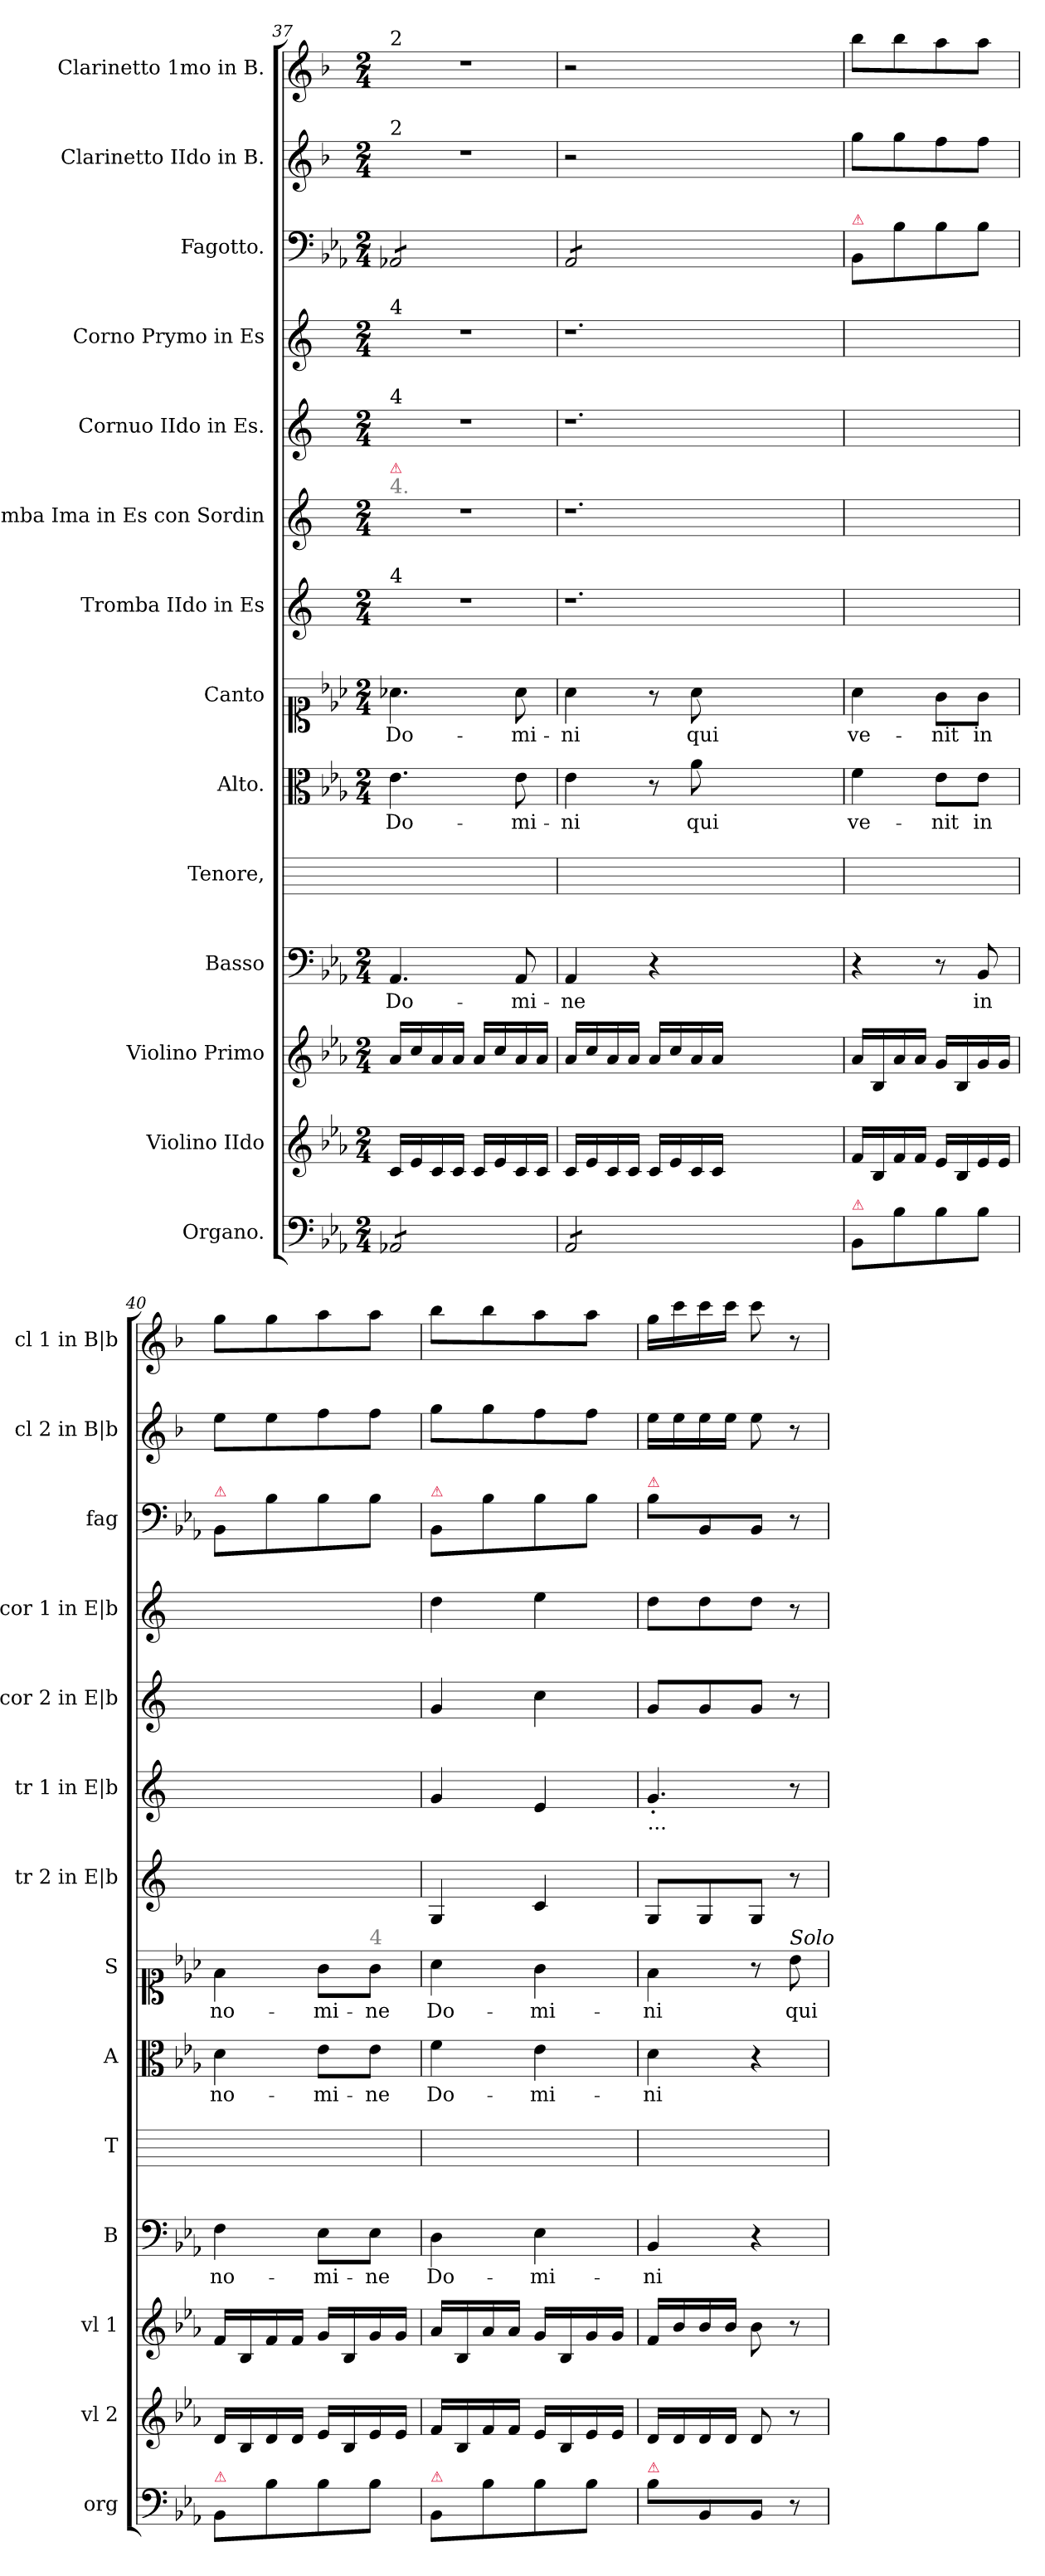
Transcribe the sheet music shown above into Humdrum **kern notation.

**kern	**kern	**kern	**kern	**text	**kern	**kern	**text	**kern	**text	**kern	**kern	**kern	**kern	**kern	**kern	**kern
*part14	*part13	*part12	*part11	*part11	*part10	*part9	*part9	*part8	*part8	*part7	*part6	*part5	*part4	*part3	*part2	*part1
*staff14	*staff13	*staff12	*staff11	*staff11	*staff10	*staff9	*staff9	*staff8	*staff8	*staff7	*staff6	*staff5	*staff4	*staff3	*staff2	*staff1
*I"Organo.	*I"Violino IIdo	*I"Violino Primo	*I"Basso	*	*I"Tenore,	*I"Alto.	*	*I"Canto	*	*I"Tromba IIdo in Es	*I"Tromba Ima in Es con Sordin	*I"Cornuo IIdo in Es.	*I"Corno Prymo in Es	*I"Fagotto.	*I"Clarinetto IIdo in B.	*I"Clarinetto 1mo in B.
*I'org	*I'vl 2	*I'vl 1	*I'B	*	*I'T	*I'A	*	*I'S	*	*I'tr 2 in E|b	*I'tr 1 in E|b	*I'cor 2 in E|b	*I'cor 1 in E|b	*I'fag	*I'cl 2 in B|b	*I'cl 1 in B|b
*clefF4	*clefG2	*clefG2	*clefF4	*	*	*clefC3	*	*clefC1	*	*clefG2	*clefG2	*clefG2	*clefG2	*clefF4	*clefG2	*clefG2
*	*	*	*	*	*	*	*	*	*	*ITrd-2c-3	*ITrd-2c-3	*ITrd5c9	*ITrd5c9	*	*ITrd1c2	*ITrd1c2
*k[b-e-a-]	*k[b-e-a-]	*k[b-e-a-]	*k[b-e-a-]	*	*	*k[b-e-a-]	*	*k[b-e-a-]	*	*k[b-e-a-]	*k[b-e-a-]	*k[b-e-a-]	*k[b-e-a-]	*k[b-e-a-]	*k[b-e-a-]	*k[b-e-a-]
*E-:	*E-:	*E-:	*E-:	*	*	*E-:	*	*E-:	*	*E-:	*E-:	*E-:	*E-:	*E-:	*E-:	*E-:
*M2/4	*M2/4	*M2/4	*M2/4	*	*	*M2/4	*	*M2/4	*	*M2/4	*M2/4	*M2/4	*M2/4	*M2/4	*M2/4	*M2/4
=37	=37	=37	=37	=37	=37	=37	=37	=37	=37	=37	=37	=37	=37	=37	=37	=37
!	!	!	!	!	!	!	!	!	!	!	!	!	!	!	!	!LO:TX:a:t=2
!	!	!	!	!	!	!	!	!	!	!	!	!	!	!	!LO:TX:a:t=2	!
!	!	!	!	!	!	!	!	!	!	!	!	!	!LO:TX:a:t=4	!	!	!
!	!	!	!	!	!	!	!	!	!	!	!	!LO:TX:a:t=4	!	!	!	!
!	!	!	!	!	!	!	!	!	!	!	!LO:TX:a:color=grey:t=4.	!	!	!	!	!
!	!	!	!	!	!	!	!	!	!	!	!LO:TX:a:color=crimson:t=⚠	!	!	!	!	!
!	!	!	!	!	!	!	!	!	!	!LO:TX:a:t=4	!	!	!	!	!	!
*tremolo	*	*	*	*	*	*	*	*	*	*	*	*	*	*	*	*
*	*	*	*	*	*	*	*	*	*	*	*	*	*	*tremolo	*	*
8AA-X/L	16c/LL	16a-/LL	4.AA-/	Do-	2ryy	4.e-\	Do-	4.a-X\	Do-	2r	2r	2r	2r	8AA-X/L	2r	2r
.	16e-/	16cc/	.	.	.	.	.	.	.	.	.	.	.	.	.	.
8AA-X/	16c/	16a-/	.	.	.	.	.	.	.	.	.	.	.	8AA-X/	.	.
.	16c/JJ	16a-/JJ	.	.	.	.	.	.	.	.	.	.	.	.	.	.
8AA-X/	16c/LL	16a-/LL	.	.	.	.	.	.	.	.	.	.	.	8AA-X/	.	.
.	16e-/	16cc/	.	.	.	.	.	.	.	.	.	.	.	.	.	.
8AA-X/J	16c/	16a-/	8AA-/	-mi-	.	8e-\	-mi-	8a-\	-mi-	.	.	.	.	8AA-X/J	.	.
.	16c/JJ	16a-/JJ	.	.	.	.	.	.	.	.	.	.	.	.	.	.
=38	=38	=38	=38	=38	=38	=38	=38	=38	=38	=38	=38	=38	=38	=38	=38	=38
8AA-/L	16c/LL	16a-/LL	4AA-/	-ne	2ryy	4e-\	-ni	4a-\	-ni	1.r	1.r	1.r	1.r	8AA-/L	2r	2r
.	16e-/	16cc/	.	.	.	.	.	.	.	.	.	.	.	.	.	.
8AA-/	16c/	16a-/	.	.	.	.	.	.	.	.	.	.	.	8AA-/	.	.
.	16c/JJ	16a-/JJ	.	.	.	.	.	.	.	.	.	.	.	.	.	.
8AA-/	16c/LL	16a-/LL	4r	.	.	8r	.	8r	.	.	.	.	.	8AA-/	.	.
.	16e-/	16cc/	.	.	.	.	.	.	.	.	.	.	.	.	.	.
8AA-/J	16c/	16a-/	.	.	.	8a-\	qui	8a-\	qui	.	.	.	.	8AA-/J	.	.
*	*	*	*	*	*	*	*	*	*	*	*	*	*	*Xtremolo	*	*
*Xtremolo	*	*	*	*	*	*	*	*	*	*	*	*	*	*	*	*
.	16c/JJ	16a-/JJ	.	.	.	.	.	.	.	.	.	.	.	.	.	.
1ryy	1ryy	1ryy	1ryy	.	1ryy	1ryy	.	1ryy	.	.	.	.	.	1ryy	1ryy	1ryy
=39	=39	=39	=39	=39	=39	=39	=39	=39	=39	=39	=39	=39	=39	=39	=39	=39
!	!	!	!	!	!	!	!	!	!	!	!	!	!	!LO:TX:a:color=crimson:t=⚠	!	!
!LO:TX:a:color=crimson:t=⚠	!	!	!	!	!	!	!	!	!	!	!	!	!	!	!	!
8BB-/L	16f/LL	16a-/LL	4r	.	2ryy	4f\	ve-	4a-\	ve-	2ryy	2ryy	2ryy	2ryy	8BB-/L	8ff\L	8aa-\L
.	16B-/	16B-/	.	.	.	.	.	.	.	.	.	.	.	.	.	.
8B-\	16f/	16a-/	.	.	.	.	.	.	.	.	.	.	.	8B-\	8ff\	8aa-\
.	16f/JJ	16a-/JJ	.	.	.	.	.	.	.	.	.	.	.	.	.	.
8B-\	16e-/LL	16g/LL	8r	.	.	8e-\L	-nit	8g\L	-nit	.	.	.	.	8B-\	8ee-\	8gg\
.	16B-/	16B-/	.	.	.	.	.	.	.	.	.	.	.	.	.	.
8B-\J	16e-/	16g/	8BB-/	in	.	8e-\J	in	8g\J	in	.	.	.	.	8B-\J	8ee-\J	8gg\J
.	16e-/JJ	16g/JJ	.	.	.	.	.	.	.	.	.	.	.	.	.	.
=40	=40	=40	=40	=40	=40	=40	=40	=40	=40	=40	=40	=40	=40	=40	=40	=40
!	!	!	!	!	!	!	!	!	!	!	!	!	!	!LO:TX:a:color=crimson:t=⚠	!	!
!LO:TX:a:color=crimson:t=⚠	!	!	!	!	!	!	!	!	!	!	!	!	!	!	!	!
8BB-/L	16d/LL	16f/LL	4F\	no-	2ryy	4d\	no-	4f\	no-	2ryy	2ryy	2ryy	2ryy	8BB-/L	8dd\L	8ff\L
.	16B-/	16B-/	.	.	.	.	.	.	.	.	.	.	.	.	.	.
8B-\	16d/	16f/	.	.	.	.	.	.	.	.	.	.	.	8B-\	8dd\	8ff\
.	16d/JJ	16f/JJ	.	.	.	.	.	.	.	.	.	.	.	.	.	.
8B-\	16e-/LL	16g/LL	8E-\L	-mi-	.	8e-\L	-mi-	8g\L	-mi-	.	.	.	.	8B-\	8ee-\	8gg\
.	16B-/	16B-/	.	.	.	.	.	.	.	.	.	.	.	.	.	.
!	!	!	!	!	!	!	!	!LO:TX:a:color=grey:t=4	!	!	!	!	!	!	!	!
8B-\J	16e-/	16g/	8E-\J	-ne	.	8e-\J	-ne	8g\J	-ne	.	.	.	.	8B-\J	8ee-\J	8gg\J
.	16e-/JJ	16g/JJ	.	.	.	.	.	.	.	.	.	.	.	.	.	.
=41	=41	=41	=41	=41	=41	=41	=41	=41	=41	=41	=41	=41	=41	=41	=41	=41
!	!	!	!	!	!	!	!	!	!	!	!	!	!	!LO:TX:a:color=crimson:t=⚠	!	!
!LO:TX:a:color=crimson:t=⚠	!	!	!	!	!	!	!	!	!	!	!	!	!	!	!	!
8BB-/L	16f/LL	16a-/LL	4D\	Do-	2ryy	4f\	Do-	4a-\	Do-	4B-/	4b-i/	4B-/	4f\	8BB-/L	8ff\L	8aa-\L
.	16B-/	16B-/	.	.	.	.	.	.	.	.	.	.	.	.	.	.
8B-\	16f/	16a-/	.	.	.	.	.	.	.	.	.	.	.	8B-\	8ff\	8aa-\
.	16f/JJ	16a-/JJ	.	.	.	.	.	.	.	.	.	.	.	.	.	.
8B-\	16e-/LL	16g/LL	4E-\	-mi-	.	4e-\	-mi-	4g\	-mi-	4e-/	4gi/	4e-\	4g\	8B-\	8ee-\	8gg\
.	16B-/	16B-/	.	.	.	.	.	.	.	.	.	.	.	.	.	.
8B-\J	16e-/	16g/	.	.	.	.	.	.	.	.	.	.	.	8B-\J	8ee-\J	8gg\J
.	16e-/JJ	16g/JJ	.	.	.	.	.	.	.	.	.	.	.	.	.	.
=42	=42	=42	=42	=42	=42	=42	=42	=42	=42	=42	=42	=42	=42	=42	=42	=42
!	!	!	!	!	!	!	!	!	!	!	!	!	!	!LO:TX:a:color=crimson:t=⚠	!	!
!	!	!	!	!	!	!	!	!	!	!	!LO:TX:b:t=...	!	!	!	!	!
!LO:TX:a:color=crimson:t=⚠	!	!	!	!	!	!	!	!	!	!	!	!	!	!	!	!
8B-\L	16d/LL	16f/LL	4BB-/	-ni	2ryy	4d\	-ni	4f\	-ni	8B-/L	4.b-'i/	8B-/L	8f\L	8B-\L	16dd\LL	16ff\LL
.	16d/	16b-/	.	.	.	.	.	.	.	.	.	.	.	.	16dd\	16bb-\
8BB-/	16d/	16b-/	.	.	.	.	.	.	.	8B-/	.	8B-/	8f\	8BB-/	16dd\	16bb-\
.	16d/JJ	16b-/JJ	.	.	.	.	.	.	.	.	.	.	.	.	16dd\JJ	16bb-\JJ
8BB-/J	8d/	8b-\	4r	.	.	4r	.	8r	.	8B-/J	.	8B-/J	8f\J	8BB-/J	8dd\	8bb-\
!	!	!	!	!	!	!	!	!LO:TX:a:i:t=Solo	!	!	!	!	!	!	!	!
8r	8r	8r	.	.	.	.	.	8b-\	qui	8r	8r	8r	8r	8r	8r	8r
=	=	=	=	=	=	=	=	=	=	=	=	=	=	=	=	=
*-	*-	*-	*-	*-	*-	*-	*-	*-	*-	*-	*-	*-	*-	*-	*-	*-
